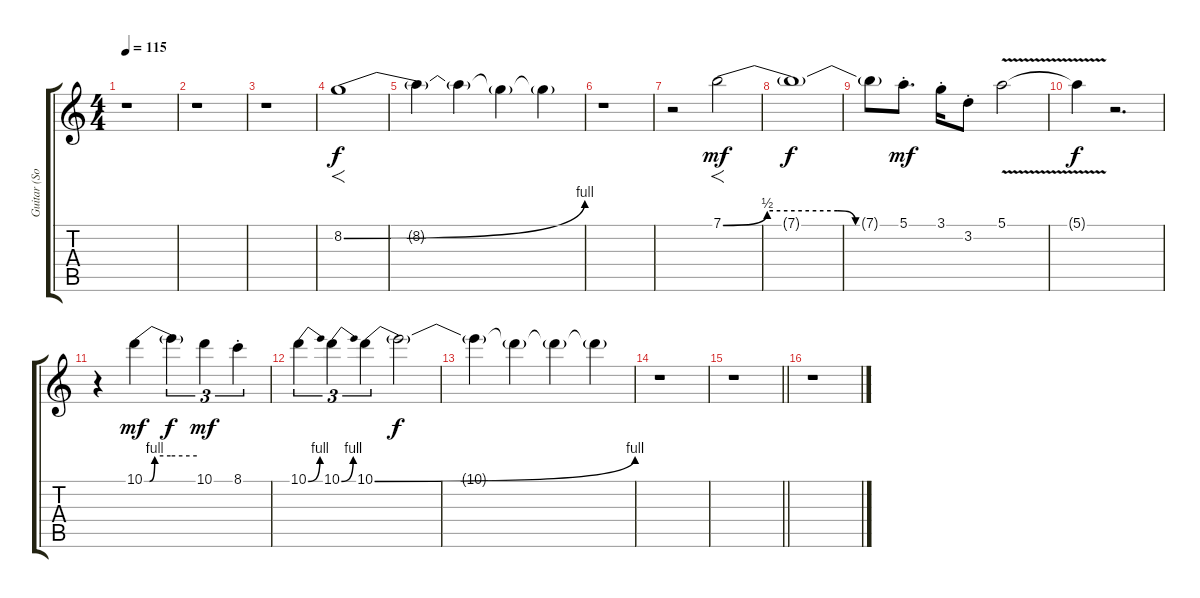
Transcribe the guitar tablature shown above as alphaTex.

\track ("Guitar (Solo)" "Guitar (So") {instrument overdrivenguitar}
\staff {score tabs}
\tuning (E4 B3 G3 D3 A2 E2) {hide}
\ts (4 4)
\tempo 115
\clef g2
\ks c
r.1{dy f} |
r.1 |
r.1 |
8.2{be (bend 0 0 60 4)}.1{f} |
8.2{t}.4 8.2{t}.4{volume 7} 8.2{t}.4{volume 6} 8.2{t}.4 |
r.1{volume 9} |
r.2 7.1{be (custom 0 0 15 2 39 2 45 0 48 0 60 0)}.2{f dy mf} |
7.1{t}.1{dy f} |
7.1{t}.8 5.1{st}.8{d dy mf} 3.1{st}.16 3.2{st}.8 5.1{v}.2 |
5.1{t}.4{dy f} r.2{d} |
r.4 10.1{be (custom 0 0 6 0 12 4 30 4 60 4)}.4{dy mf} 10.1{t}.4{tu (3 2) dy f} 10.1.4{tu (3 2) dy mf} 8.1{st}.4{tu (3 2)} |
10.1{be (bend 0 0 60 4)}.4{tu (3 2)} 10.1{be (bend 0 0 60 4)}.4{tu (3 2)} 10.1{be (bend 0 0 60 4)}.4{tu (3 2)} 10.1{t}.2{dy f} |
10.1{t}.4{volume 7} 10.1{t}.4{volume 5} 10.1{t}.4{volume 4} 10.1{t}.4 |
r.1{volume 9} |
\barLineRight lightlight
r.1 |
\section ("" "")
r.1
